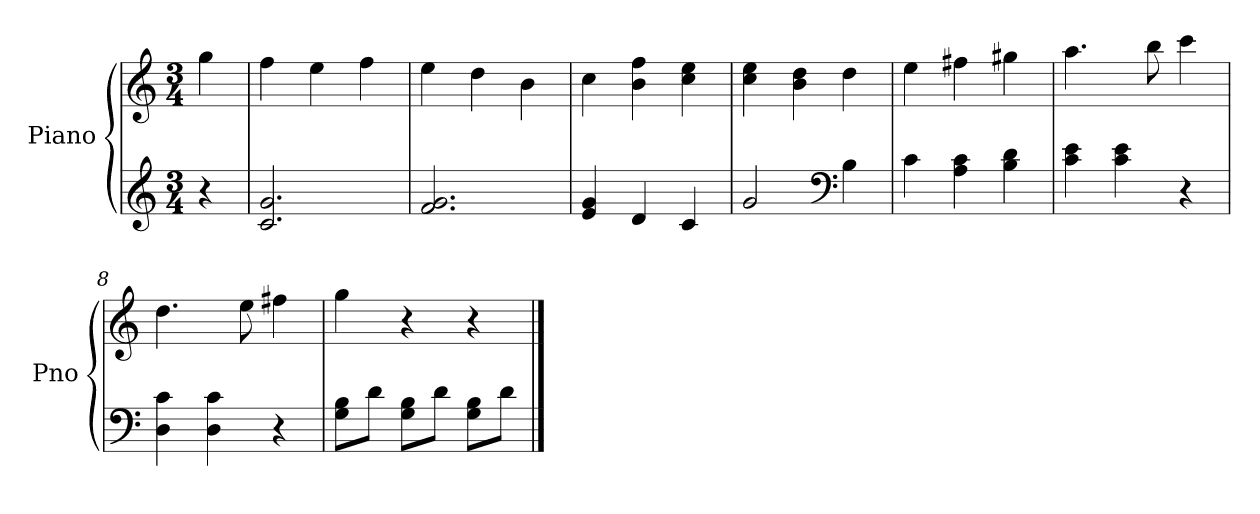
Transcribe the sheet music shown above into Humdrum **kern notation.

**kern	**kern
*part1	*part1
*staff2	*staff1
*I"Piano	*
*I'Pno	*
*clefG2	*clefG2
*k[]	*k[]
*M3/4	*M3/4
=1	=1
4r	4gg\
=2	=2
2.c/ 2.g/	4ff\
.	4ee\
.	4ff\
=3	=3
2.f/ 2.g/	4ee\
.	4dd\
.	4b\
=4	=4
4e/ 4g/	4cc\
4d/	4b\ 4ff\
4c/	4cc\ 4ee\
=5	=5
2g/	4cc\ 4ee\
.	4b\ 4dd\
*clefF4	*
4B\	4dd\
=6	=6
4c\	4ee\
4A\ 4c\	4ff#X\
4B\ 4d\	4gg#X\
=7	=7
4c\ 4e\	4.aa\
4c\ 4e\	.
.	8bb\
4r	4ccc\
=8	=8
4D\ 4c\	4.dd\
4D\ 4c\	.
.	8ee\
4r	4ff#X\
!!LO:LB:g=z
=9	=9
8G\ 8B\L	4gg\
8d\J	.
8G\ 8B\L	4r
8d\J	.
8G\ 8B\L	4r
8d\J	.
==	==
*-	*-
